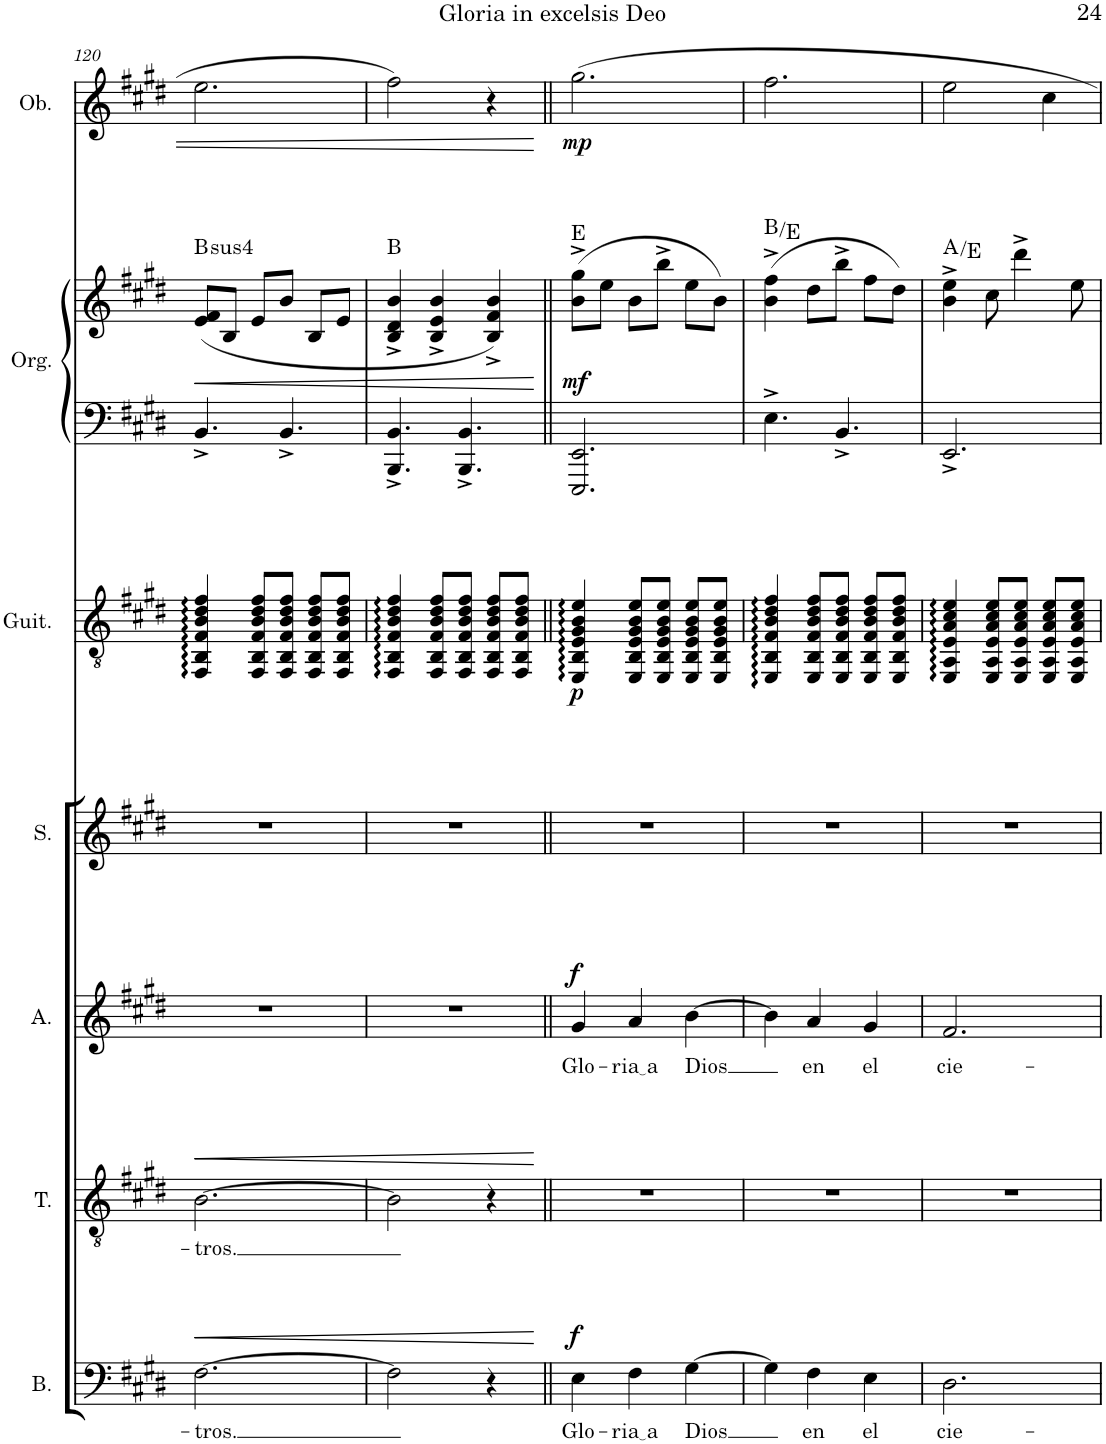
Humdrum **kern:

**kern	**text	**dynam	**kern	**text	**dynam	**kern	**text	**dynam	**kern	**kern	**dynam	**kern	**kern	**dynam	**harte	**kern	**dynam
*part7	*part7	*part7	*part6	*part6	*part6	*part5	*part5	*part5	*part4	*part3	*part3	*part2	*part2	*part2	*part2	*part1	*part1
*staff8	*staff8	*staff8	*staff7	*staff7	*staff7	*staff6	*staff6	*staff6	*staff5	*staff4	*staff4	*staff3	*staff2	*staff2/3	*	*staff1	*staff1
*I"Bajo	*	*	*I"Tenor	*	*	*I"Alto	*	*	*I"Soprano	*I"Guitarra acústica	*	*I"Órgano	*	*	*	*I"Oboe	*
*I'B.	*	*	*I'T.	*	*	*I'A.	*	*	*I'S.	*I'Guit.	*	*	*	*	*	*I'Ob.	*
!!LO:PB:g=z
*clefF4	*	*	*clefGv2	*	*	*clefG2	*	*	*clefG2	*clefGv2	*	*clefF4	*clefG2	*	*	*clefG2	*
*k[f#c#g#d#]	*	*	*k[f#c#g#d#]	*	*	*k[f#c#g#d#]	*	*	*k[f#c#g#d#]	*k[f#c#g#d#]	*	*k[f#c#g#d#]	*k[f#c#g#d#]	*	*	*k[f#c#g#d#]	*
*M3/4	*	*	*M3/4	*	*	*M3/4	*	*	*M3/4	*M3/4	*	*M3/4	*M3/4	*	*	*M3/4	*
=120	=120	=120	=120	=120	=120	=120	=120	=120	=120	=120	=120	=120	=120	=120	=120	=120	=120
!	!LO:LY:b	!LO:HP:b	!	!LO:LY:b	!LO:HP:b	!	!	!	!	!	!	!	!	!LO:HP:b	!LO:H:kt=4	!	!
[2.F#\	-tros.	<	[2.B\	-tros.	<	2.r	.	.	2.r	4FF#/ 4BB/ 4F#/ 4B/ 4d#/ 4f#/	.	4.BB^/	(8e/ 8f#/L	<	B:sus4	2.ee\	.
.	.	.	.	.	.	.	.	.	.	.	.	.	8B/J	.	.	.	.
.	.	.	.	.	.	.	.	.	.	8FF#/ 8BB/ 8F#/ 8B/ 8d#/ 8f#/L	.	.	8e/L	.	.	.	.
.	.	.	.	.	.	.	.	.	.	8FF#/ 8BB/ 8F#/ 8B/ 8d#/ 8f#/J	.	4.BB^/	8b/J	.	.	.	.
.	.	.	.	.	.	.	.	.	.	8FF#/ 8BB/ 8F#/ 8B/ 8d#/ 8f#/L	.	.	8B/L	.	.	.	.
.	.	.	.	.	.	.	.	.	.	8FF#/ 8BB/ 8F#/ 8B/ 8d#/ 8f#/J	.	.	8e/J	.	.	.	.
=121	=121	=121	=121	=121	=121	=121	=121	=121	=121	=121	=121	=121	=121	=121	=121	=121	=121
2F#\]	.	.	2B\]	.	.	2.r	.	.	2.r	4FF#/ 4BB/ 4F#/ 4B/ 4d#/ 4f#/	.	4.BBB/^ 4.BB/^	4B/^ 4d#/^ 4b/^	.	B:maj	2ff#\	.
.	.	.	.	.	.	.	.	.	.	8FF#/ 8BB/ 8F#/ 8B/ 8d#/ 8f#/L	.	.	4B/^ 4e/^ 4b/^	.	.	.	.
.	.	.	.	.	.	.	.	.	.	8FF#/ 8BB/ 8F#/ 8B/ 8d#/ 8f#/J	.	4.BBB/^ 4.BB/^	.	.	.	.	.
4r	.	.	4r	.	.	.	.	.	.	8FF#/ 8BB/ 8F#/ 8B/ 8d#/ 8f#/L	.	.	4B/^ 4f#/^ 4b/^)	.	.	4r	.
.	.	.	.	.	.	.	.	.	.	8FF#/ 8BB/ 8F#/ 8B/ 8d#/ 8f#/J	.	.	.	.	.	.	.
.	.	[	.	.	[	.	.	.	.	.	.	.	.	[	.	.	.
=122||	=122||	=122||	=122||	=122||	=122||	=122||	=122||	=122||	=122||	=122||	=122||	=122||	=122||	=122||	=122||	=122||	=122||
!	!LO:LY:b	!LO:DY:a	!	!	!	!	!LO:LY:b	!LO:DY:a	!	!	!LO:DY:b	!	!	!LO:DY:b	!	!	!LO:DY:b
4E\	Glo-	f	2.r	.	.	4g#/	Glo-	f	2.r	4EE/ 4BB/ 4E/ 4G#/ 4B/ 4e/	p	2.EEE/ 2.EE/	(8b\^ 8gg#\^L	mf	E:maj	2.gg#\	mp
.	.	.	.	.	.	.	.	.	.	.	.	.	8ee\J	.	.	.	.
!	!LO:LY:b	!	!	!	!	!	!LO:LY:b	!	!	!	!	!	!	!	!	!	!
4F#\	ria a	.	.	.	.	4a/	ria a	.	.	8EE/ 8BB/ 8E/ 8G#/ 8B/ 8e/L	.	.	8b\L	.	.	.	.
.	.	.	.	.	.	.	.	.	.	8EE/ 8BB/ 8E/ 8G#/ 8B/ 8e/J	.	.	8bb^\J	.	.	.	.
!	!LO:LY:b	!	!	!	!	!	!LO:LY:b	!	!	!	!	!	!	!	!	!	!
[4G#\	Dios	.	.	.	.	[4b\	Dios	.	.	8EE/ 8BB/ 8E/ 8G#/ 8B/ 8e/L	.	.	8ee\L	.	.	.	.
.	.	.	.	.	.	.	.	.	.	8EE/ 8BB/ 8E/ 8G#/ 8B/ 8e/J	.	.	8b\J)	.	.	.	.
=123	=123	=123	=123	=123	=123	=123	=123	=123	=123	=123	=123	=123	=123	=123	=123	=123	=123
4G#\]	.	.	2.r	.	.	4b\]	.	.	2.r	4EE/ 4BB/ 4F#/ 4B/ 4d#/ 4f#/	.	4.E^\	(4b\^ 4ff#\^	.	B:maj/4	2.ff#\	.
!	!LO:LY:b	!	!	!	!	!	!LO:LY:b	!	!	!	!	!	!	!	!	!	!
4F#\	en	.	.	.	.	4a/	en	.	.	8EE/ 8BB/ 8F#/ 8B/ 8d#/ 8f#/L	.	.	8dd#\L	.	.	.	.
.	.	.	.	.	.	.	.	.	.	8EE/ 8BB/ 8F#/ 8B/ 8d#/ 8f#/J	.	4.BB^/	8bb^\J	.	.	.	.
!	!LO:LY:b	!	!	!	!	!	!LO:LY:b	!	!	!	!	!	!	!	!	!	!
4E\	el	.	.	.	.	4g#/	el	.	.	8EE/ 8BB/ 8F#/ 8B/ 8d#/ 8f#/L	.	.	8ff#\L	.	.	.	.
.	.	.	.	.	.	.	.	.	.	8EE/ 8BB/ 8F#/ 8B/ 8d#/ 8f#/J	.	.	8dd#\J)	.	.	.	.
=124	=124	=124	=124	=124	=124	=124	=124	=124	=124	=124	=124	=124	=124	=124	=124	=124	=124
!	!LO:LY:b	!	!	!	!	!	!LO:LY:b	!	!	!	!	!	!	!	!	!	!
2.D#\	cie-	.	2.r	.	.	2.f#/	cie-	.	2.r	4EE/ 4AA/ 4E/ 4A/ 4c#/ 4e/	.	2.EE^/	4b\^ 4ee\^	.	A:maj/5	2ee\	.
.	.	.	.	.	.	.	.	.	.	8EE/ 8AA/ 8E/ 8A/ 8c#/ 8e/L	.	.	8cc#\	.	.	.	.
.	.	.	.	.	.	.	.	.	.	8EE/ 8AA/ 8E/ 8A/ 8c#/ 8e/J	.	.	4ddd#^\	.	.	.	.
.	.	.	.	.	.	.	.	.	.	8EE/ 8AA/ 8E/ 8A/ 8c#/ 8e/L	.	.	.	.	.	4cc#\	.
.	.	.	.	.	.	.	.	.	.	8EE/ 8AA/ 8E/ 8A/ 8c#/ 8e/J	.	.	8ee\	.	.	.	.
=	=	=	=	=	=	=	=	=	=	=	=	=	=	=	=	=	=
*-	*-	*-	*-	*-	*-	*-	*-	*-	*-	*-	*-	*-	*-	*-	*-	*-	*-
